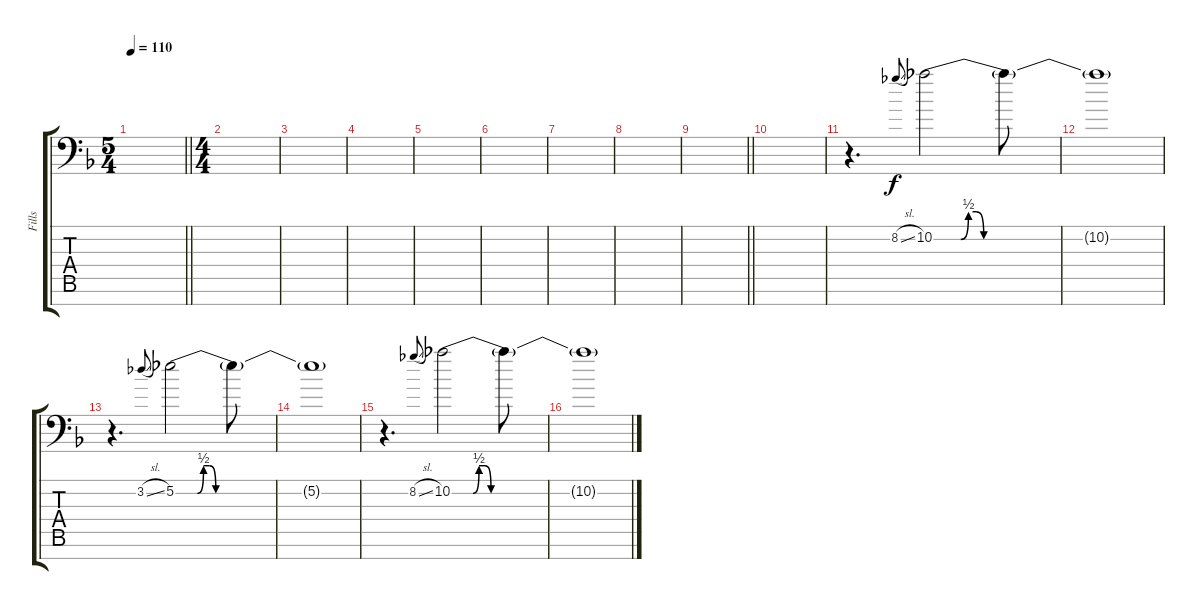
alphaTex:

\track ("Fills" "Fills") {instrument electricguitarjazz}
\staff {score tabs}
\tuning (Eb4 Bb3 Gb3 Db3 Ab2 Eb2 Bb1) {hide}
\ts (5 4)
\tempo 110
\clef f4
\barLineRight lightlight
\ks dminor
|
\ts (4 4)
|
|
|
|
|
|
|
\barLineRight lightlight
|
|
r.4{d} 8.2{sl}.8{gr onbeat} 10.2{be (custom 0 0 7 0 9 2 11 2 13 0 60 0)}.2 10.2{t}.8 |
10.2{t}.1 |
r.4{d} 3.2{sl}.8{gr onbeat} 5.2{be (custom 0 0 7 0 9 2 11 2 13 0 60 0)}.2 5.2{t}.8 |
5.2{t}.1 |
r.4{d} 8.2{sl}.8{gr onbeat} 10.2{be (custom 0 0 7 0 9 2 11 2 13 0 60 0)}.2 10.2{t}.8 |
10.2{t}.1
